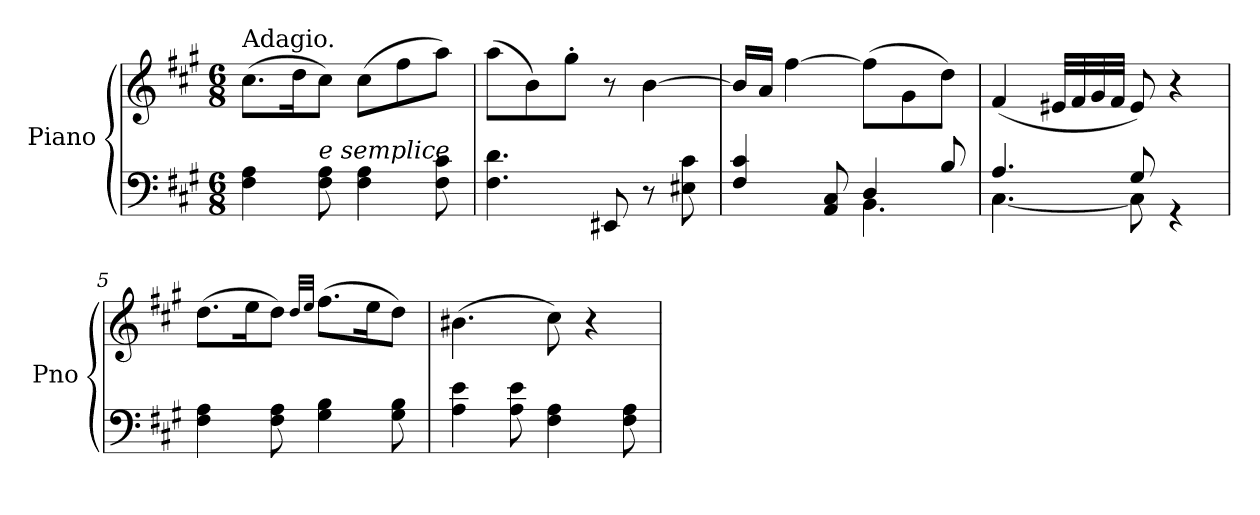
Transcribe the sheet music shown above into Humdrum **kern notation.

**kern	**kern
*part1	*part1
*staff2	*staff1
*I"Piano	*
*I'Pno	*
*clefF4	*clefG2
*k[f#c#g#]	*k[f#c#g#]
*M6/8	*M6/8
*MM60	*MM60
=1	=1
!	!LO:TX:a:t=Adagio.
4F#\ 4A\	(>8.cc#\L
.	16dd\K
!LO:TX:a:i:t=e semplice	!
8F#\ 8A\	8cc#\J)
4F#\ 4A\	(>8cc#\L
.	8ff#\
8F#\ 8c#\	8aa\J)
=2	=2
4.F#\ 4.d\	(>8aa\L
.	8b\)
.	8gg#'\J
8EE#X/	8r
8r	[4b\
8E#X\ 8c#\	.
=3	=3
*^	*
4F#/ 4c#/	4.ryy	16b/LL]
.	.	16a/JJ
.	.	[4ff#\
8AA/ 8C#/	.	.
4D/	4.BB\	(>8ff#\L]
.	.	8g#\
8B/	.	8dd\J)
=4	=4	=4
4.A/	[4.C#\	(<4f#/
.	.	32e#X/LLL
.	.	32f#/
.	.	32g#/
.	.	32f#/JJJ
8G#/	8C#\]	8e#/)
4rGG	4ryy	4r
*v	*v	*
=5	=5
4F#\ 4A\	(>8.dd\L
.	16ee\K
8F#\ 8A\	8dd\J)
.	32qdd/LLL
.	32qee/JJJ
4G#\ 4B\	(>8.ff#\L
.	16ee\K
8G#\ 8B\	8dd\J)
=6	=6
4A\ 4e\	(>4.b#X\
8A\ 8e\	.
4F#\ 4A\	8cc#\)
.	4r
8F#\ 8A\	.
=	=
*-	*-
